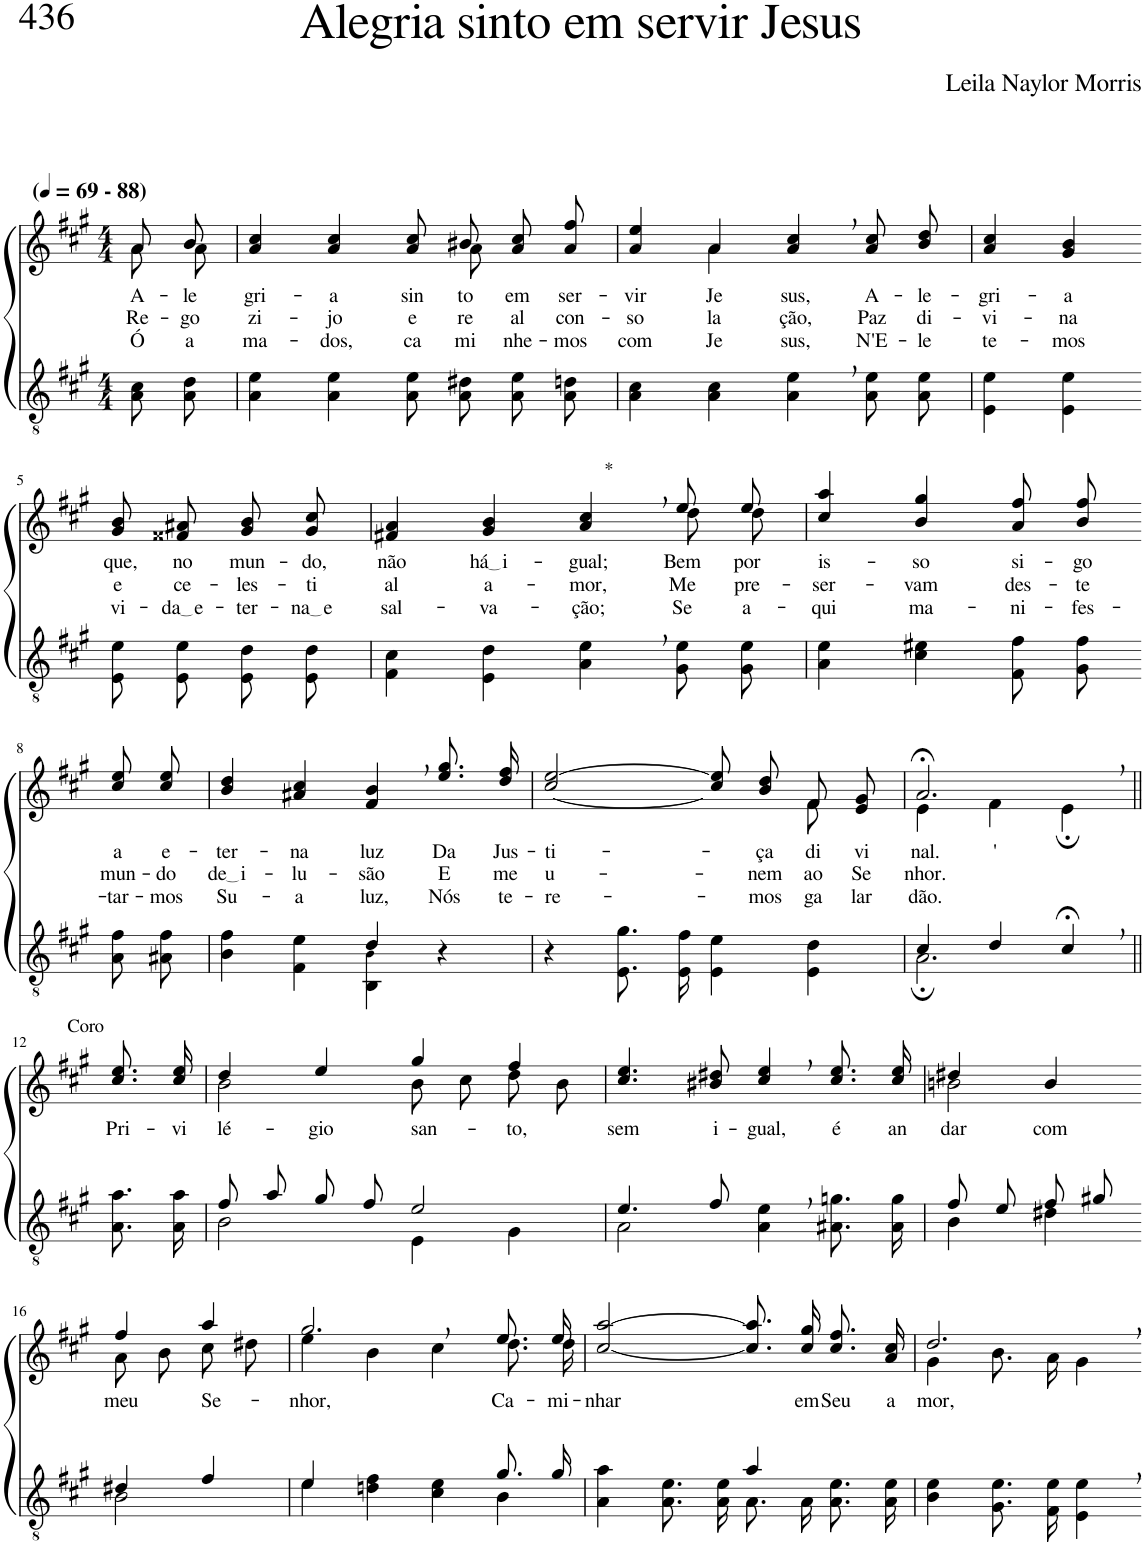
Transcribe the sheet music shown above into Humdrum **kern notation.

**kern	**kern	**text	**text	**text
*part2	*part1	*part1	*part1	*part1
*staff2	*staff1	*staff1	*staff1	*staff1
*I"Parte III e IV	*I"Parte I e II	*	*	*
*clefGv2	*clefG2	*	*	*
*Trd4c7	*Trd4c7	*	*	*
*k[f#c#g#]	*k[f#c#g#]	*	*	*
*M4/4	*M4/4	*	*	*
*MM69	*MM69	*	*	*
=1	=1	=1	=1	=1
*	*^	*	*	*
!	!LO:TX:a:B:t=(	!	!	!	!
!	!LO:TX:a:B:t=- 88)	!	!	!	!
!	!	!	!LO:LY:b	!LO:LY:b	!LO:LY:b
8A\ 8c#\L	8a/L	8a\L	A-	Re-	Ó
!	!	!	!LO:LY:b	!LO:LY:b	!LO:LY:b
8A\ 8d\J	8b/J	8a\J	-le-	-go-	a-
=2	=2	=2	=2	=2	=2
!	!	!	!LO:LY:b	!LO:LY:b	!LO:LY:b
4A\ 4e\	4a/ 4cc#/	8ryy	-gri-	-zi-	-ma-
!	!	!	!LO:LY:b	!LO:LY:b	!LO:LY:b
*	*v	*v	*	*	*
4A\ 4e\	4a/ 4cc#/	-a	-jo	-dos,
!	!	!LO:LY:b	!LO:LY:b	!LO:LY:b
8A\ 8e\L	8a/ 8cc#/L	sin-	e	ca-
*	*^	*	*	*
!	!	!	!LO:LY:b	!LO:LY:b	!LO:LY:b
8A\ 8d#X\J	8b#X/J	8a\	-to	re-	-mi-
!	!	!	!LO:LY:b	!LO:LY:b	!LO:LY:b
8A\ 8e\L	8a\ 8cc#\L	4ryy	em	-al	-nhe-
!	!	!	!LO:LY:b	!LO:LY:b	!LO:LY:b
8A\ 8dn\J	8a\ 8ff#\J	.	ser-	con-	-mos
=3	=3	=3	=3	=3	=3
!	!	!	!LO:LY:b	!LO:LY:b	!LO:LY:b
4A\ 4c#\	4a/ 4ee/	4ryy	-vir	-so-	com
!	!	!	!LO:LY:b	!LO:LY:b	!LO:LY:b
4A\ 4c#\	4a/	4a\	Je-	-la-	Je-
!	!	!	!LO:LY:b	!LO:LY:b	!LO:LY:b
4A\, 4e\,	4a/, 4cc#/,	2ryy	-sus,	-ção,	-sus,
!	!	!	!LO:LY:b	!LO:LY:b	!LO:LY:b
8A\ 8e\L	8a\ 8cc#\L	.	A-	Paz	N'E-
!	!	!	!LO:LY:b	!LO:LY:b	!LO:LY:b
8A\ 8e\J	8b\ 8dd\J	.	-le-	di-	-le
*	*v	*v	*	*	*
=4	=4	=4	=4	=4
!	!	!LO:LY:b	!LO:LY:b	!LO:LY:b
4E\ 4e\	4a/ 4cc#/	-gri-	-vi-	te-
!	!	!LO:LY:b	!LO:LY:b	!LO:LY:b
4E\ 4e\	4g#/ 4b/	-a	-na	-mos
!!LO:LB:g=z
=5-	=5-	=5-	=5-	=5-
!	!	!LO:LY:b	!LO:LY:b	!LO:LY:b
8E/ 8e/L	8g#/ 8b/L	que,	e	vi-
!	!	!LO:LY:b	!LO:LY:b	!LO:LY:b
8E/ 8e/J	8f##X/ 8a#X/J	no	ce-	da e
!	!	!LO:LY:b	!LO:LY:b	!LO:LY:b
8E/ 8d/L	8g#/ 8b/L	mun-	-les-	-ter-
!	!	!LO:LY:b	!LO:LY:b	!LO:LY:b
8E/ 8d/J	8g#/ 8cc#/J	-do,	-ti-	na e
=6	=6	=6	=6	=6
*	*^	*	*	*
!	!	!	!LO:LY:b	!LO:LY:b	!LO:LY:b
4F#\ 4c#\	2.ryy	4f#X/ 4a/	não	-al	-sal-
!	!	!	!LO:LY:b	!LO:LY:b	!LO:LY:b
4E\ 4d\	.	4g#/ 4b/	há i	a-	-va-
!	!	!LO:TX:a:t=*	!	!	!
!	!	!	!LO:LY:b	!LO:LY:b	!LO:LY:b
4A\, 4e\,	.	4a/ 4cc#/	-gual;	-mor,	-ção;
!	!	!	!LO:LY:b	!LO:LY:b	!LO:LY:b
8G#\ 8e\L	8dd\L	8ee/L	-Bem	Me	Se
!	!	!	!LO:LY:b	!LO:LY:b	!LO:LY:b
8G#\ 8e\J	8dd\J	8ee/J	por	pre-	a-
=7	=7	=7	=7	=7	=7
!	!	!	!LO:LY:b	!LO:LY:b	!LO:LY:b
*	*v	*v	*	*	*
4A\ 4e\	4cc#/ 4aa/	is-	-ser-	-qui
!	!	!LO:LY:b	!LO:LY:b	!LO:LY:b
4c#\ 4e#X\	4b/ 4gg#/	-so	-vam	ma-
!	!	!LO:LY:b	!LO:LY:b	!LO:LY:b
8F#\ 8f#\L	8a\ 8ff#\L	si-	des-	-ni-
!	!	!LO:LY:b	!LO:LY:b	!LO:LY:b
8G#\ 8f#\J	8b\ 8ff#\J	-go	-te	-fes-
!!LO:LB:g=z
=8-	=8-	=8-	=8-	=8-
!	!	!LO:LY:b	!LO:LY:b	!LO:LY:b
8A\ 8f#\L	8cc#\ 8ee\L	a	mun-	-tar-
!	!	!LO:LY:b	!LO:LY:b	!LO:LY:b
8A#X\ 8f#\J	8cc#\ 8ee\J	e-	-do	-mos
=9	=9	=9	=9	=9
*^	*	*	*	*
!	!	!	!LO:LY:b	!LO:LY:b	!LO:LY:b
2ryy	4B\ 4f#\	4b/ 4dd/	-ter-	de i	Su-
!	!	!	!LO:LY:b	!LO:LY:b	!LO:LY:b
.	4F#\ 4e\	4a#X/ 4cc#/	-na	-lu-	-a
!	!	!	!LO:LY:b	!LO:LY:b	!LO:LY:b
4d/	4BB\ 4B!\	4f#/, 4b/,	luz	-são	luz,
!	!	!	!LO:LY:b	!LO:LY:b	!LO:LY:b
4r	4ryy	8.ee\ 8.gg#\L	Da	E	Nós
!	!	!	!LO:LY:b	!LO:LY:b	!LO:LY:b
.	.	16dd\ 16ff#\Jk	Jus-	me	te-
*v	*v	*	*	*	*
=10	=10	=10	=10	=10
!	!	!LO:LY:b	!LO:LY:b	!LO:LY:b
*	*^	*	*	*
4r	[2cc#/ [2ee/	2.ryy	-ti-	u-	-re-
8.E\ 8.g#\L	.	.	.	.	.
16E\ 16f#\Jk	.	.	.	.	.
4E\ 4e\	8cc#]\ 8ee]\L	.	.	.	.
!	!	!	!LO:LY:b	!LO:LY:b	!LO:LY:b
.	8b\ 8dd\J	.	-ça	-nem	-mos
!	!	!	!LO:LY:b	!LO:LY:b	!LO:LY:b
4E\ 4d\	8f#/L	8f#\	di-	ao	ga-
!	!	!	!LO:LY:b	!LO:LY:b	!LO:LY:b
.	8e/ 8g#/J	8ryy	-vi-	Se-	-lar-
=11	=11	=11	=11	=11	=11
*^	*	*	*	*	*
!	!	!	!	!LO:LY:b	!LO:LY:b	!LO:LY:b
4c#/	2.A;\	2.a;<,/	4e\	-nal.	-nhor.	-dão.
!	!	!	!	!LO:LY:b	!	!
4d/	.	.	4f#\	'	.	.
4c#;<,/	.	.	4e;\	.	.	.
*v	*v	*	*	*	*	*
!!LO:LB:g=z
=12||	=12||	=12||	=12||	=12||	=12||
!	!LO:TX:a:t=Coro	!	!	!	!
!	!	!	!LO:LY:b	!	!
*	*v	*v	*	*	*
8.A\ 8.a\L	8.cc#\ 8.ee\L	Pri-	.	.
!	!	!LO:LY:b	!	!
16A\ 16a\Jk	16cc#\ 16ee\Jk	-vi-	.	.
=13	=13	=13	=13	=13
*^	*^	*	*	*
!	!	!	!	!LO:LY:b	!	!
8f#/L	2B\	4dd/	2b\	-lé-	.	.
8a/J	.	.	.	.	.	.
!	!	!	!	!LO:LY:b	!	!
8g#/L	.	4ee/	.	-gio	.	.
8f#/J	.	.	.	.	.	.
!	!	!	!	!LO:LY:b	!	!
2e/	4E\	4gg#/	8b\L	san-	.	.
.	.	.	8cc#\J	.	.	.
!	!	!	!	!LO:LY:b	!	!
.	4G#\	4ff#/	8dd\L	-to,	.	.
.	.	.	8b\J	.	.	.
=14	=14	=14	=14	=14	=14	=14
!	!	!	!	!LO:LY:b	!	!
*	*	*v	*v	*	*	*
4.e/	2A\	4.cc#/ 4.ee/	sem	.	.
!	!	!	!LO:LY:b	!	!
8f#/	.	8b#X/ 8dd#X/	i-	.	.
!	!	!	!LO:LY:b	!	!
4ryy	4A\ 4e\	4cc#/, 4ee/,	-gual,	.	.
!	!	!	!LO:LY:b	!	!
4ryy	8.A#X\ 8.gn\L	8.cc#\ 8.ee\L	é	.	.
!	!	!	!LO:LY:b	!	!
.	16A#\ 16g\Jk	16cc#\ 16ee\Jk	an-	.	.
=15	=15	=15	=15	=15	=15
*	*	*^	*	*	*
!	!	!	!	!LO:LY:b	!	!
8f#/L	4B\	4dd#X/	2bn\	-dar	.	.
8e/J	.	.	.	.	.	.
!	!	!	!	!LO:LY:b	!	!
8f#/L	4d#X\	4b/	.	com	.	.
8g#X/J	.	.	.	.	.	.
!!LO:LB:g=z	!!
=16-	=16-	=16-	=16-	=16-	=16-	=16-
!	!	!	!	!LO:LY:b	!	!
4d#X/	2B\	4ff#/	8a\L	meu	.	.
.	.	.	8b\J	.	.	.
!	!	!	!	!LO:LY:b	!	!
4f#/	.	4aa/	8cc#\L	Se-	.	.
.	.	.	8dd#X\J	.	.	.
=17	=17	=17	=17	=17	=17	=17
!	!	!	!	!LO:LY:b	!	!
4e/	4e\	2.gg#,/	4ee\	-nhor,	.	.
4ryy	4dn\ 4f#\	.	4b\	.	.	.
4ryy	4c#\ 4e\	.	4cc#\	.	.	.
!	!	!	!	!LO:LY:b	!	!
8.g#/L	4B\	8.ee/L	8.dd\L	Ca-	.	.
!	!	!	!	!LO:LY:b	!	!
16g#/Jk	.	16ee/Jk	16dd\Jk	-mi-	.	.
=18	=18	=18	=18	=18	=18	=18
!	!	!	!	!LO:LY:b	!	!
*	*	*v	*v	*	*	*
2ryy	4A\ 4a\	[2cc#/ [2aa/	-nhar	.	.
.	8.A\ 8.e\L	.	.	.	.
.	16A\ 16e\Jk	.	.	.	.
4a/	8.A\L	8.cc#]\ 8.aa]\L	.	.	.
!	!	!	!LO:LY:b	!	!
.	16A\Jk	16cc#\ 16gg#\Jk	em	.	.
!	!	!	!LO:LY:b	!	!
4ryy	8.A\ 8.e\L	8.cc#\ 8.ff#\L	Seu	.	.
!	!	!	!LO:LY:b	!	!
.	16A\ 16e\Jk	16a\ 16cc#\Jk	a-	.	.
=19	=19	=19	=19	=19	=19
*	*	*^	*	*	*
!	!	!	!	!LO:LY:b	!	!
*v	*v	*	*	*	*	*
4B\ 4e\	2.dd,/	4g#\	-mor,	.	.
8.G#\ 8.e\L	.	8.b\L	.	.	.
16F#\ 16e\Jk	.	16a\Jk	.	.	.
4E\, 4e\,	.	4g#\	.	.	.
*	*v	*v	*	*	*
=-	=-	=-	=-	=-
*-	*-	*-	*-	*-
